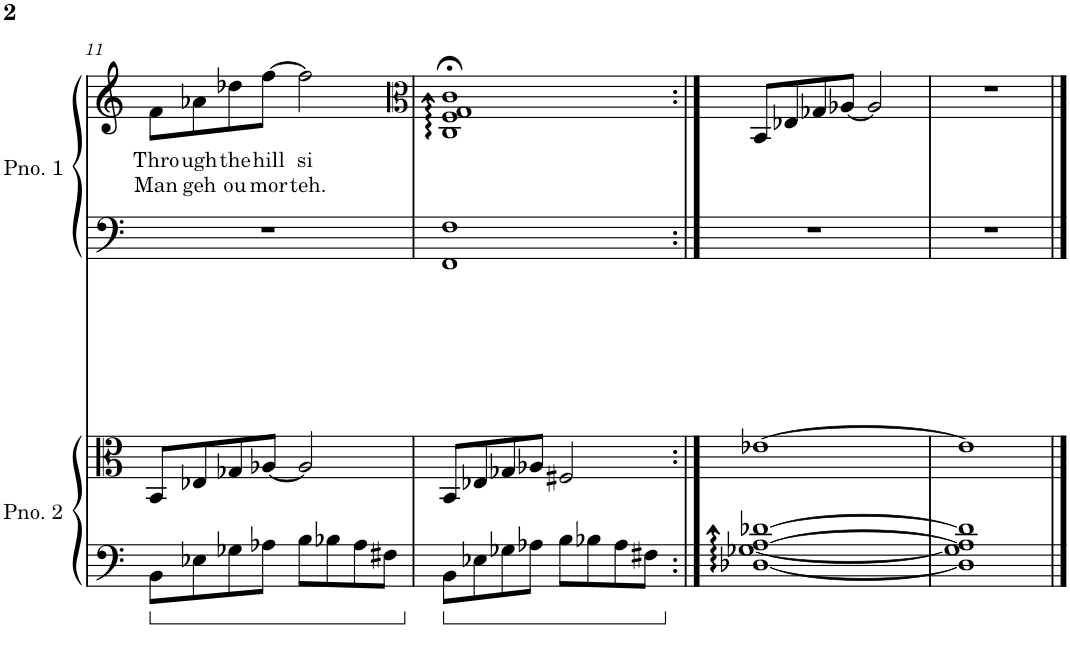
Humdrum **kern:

**kern	**kern	**kern	**kern	**text	**text
*part2	*part2	*part1	*part1	*part1	*part1
*staff4	*staff3	*staff2	*staff1	*staff1	*staff1
*I"Piano 2	*	*I"Piano 1	*	*	*
*I'Pno. 2	*	*I'Pno. 1	*	*	*
!!LO:PB:g=z
*clefF4	*clefC3	*clefF4	*clefG2	*	*
*k[]	*k[]	*k[]	*k[]	*	*
*M4/4	*M4/4	*M4/4	*M4/4	*	*
=11	=11	=11	=11	=11	=11
!	!	!	!	!LO:LY:b	!LO:LY:b
8BB\L	8BB/L	1r	8f\L	Thro	Man
!	!	!	!	!LO:LY:b	!LO:LY:b
8E-X\	8E-X/	.	8a-X\	ugh	geh
!	!	!	!	!LO:LY:b	!LO:LY:b
8G-X\	8G-X/	.	8dd-X\	the	ou
!	!	!	!	!LO:LY:b	!LO:LY:b
8A-X\J	[8A-X/J	.	[8ff\J	hill	mor
!	!	!	!	!LO:LY:b	!LO:LY:b
8B\L	2A-/]	.	2ff\]	si	teh.
8B-X\	.	.	.	.	.
8A-\	.	.	.	.	.
8F#X\J	.	.	.	.	.
=12	=12	=12	=12	=12	=12
*	*	*	*clefC3	*	*
8BB\L	8BB/L	1FF 1F	1C;< 1F;< 1G;< 1c;<	.	.
8E-X\	8E-X/	.	.	.	.
8G-X\	8G-X/	.	.	.	.
8A-X\J	8A-X/J	.	.	.	.
8B\L	2F#X/	.	.	.	.
8B-X\	.	.	.	.	.
8A-\	.	.	.	.	.
8F#X\J	.	.	.	.	.
=13:|!	=13:|!	=13:|!	=13:|!	=13:|!	=13:|!
[1D-X [1G-X [1A [1d-X	[1e-X	1r	8BB/L	.	.
.	.	.	8E-X/	.	.
.	.	.	8G-X/	.	.
.	.	.	[8A-X/J	.	.
.	.	.	2A-/]	.	.
=14	=14	=14	=14	=14	=14
1D-] 1G-] 1A] 1d-]	1e-]	1r	1r	.	.
==	==	==	==	==	==
*-	*-	*-	*-	*-	*-
